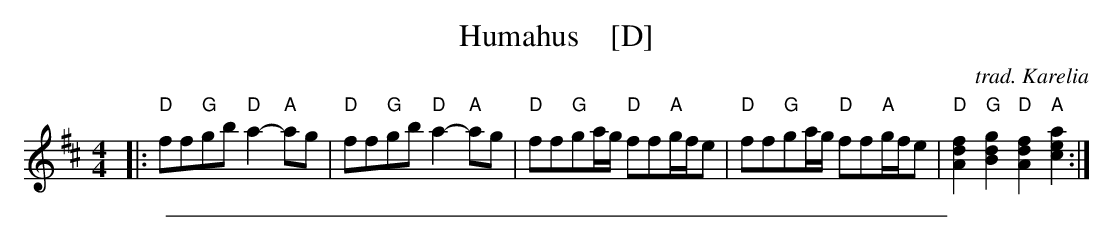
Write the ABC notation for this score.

X:1
T: Humahus    [D]
O: trad. Karelia
M: 4/4
L: 1/8
K: D
|: "D"ff"G"gb "D"a2-"A"ag | "D"ff"G"gb "D"a2-"A"ag |\
"D"ff"G"ga/g/ "D"ff"A"g/f/e | "D"ff"G"ga/g/ "D"ff"A"g/f/e |\
"D"[f2d2A2]"G"[g2d2B2] "D"[f2d2A2]"A"[a2e2c2] :|
